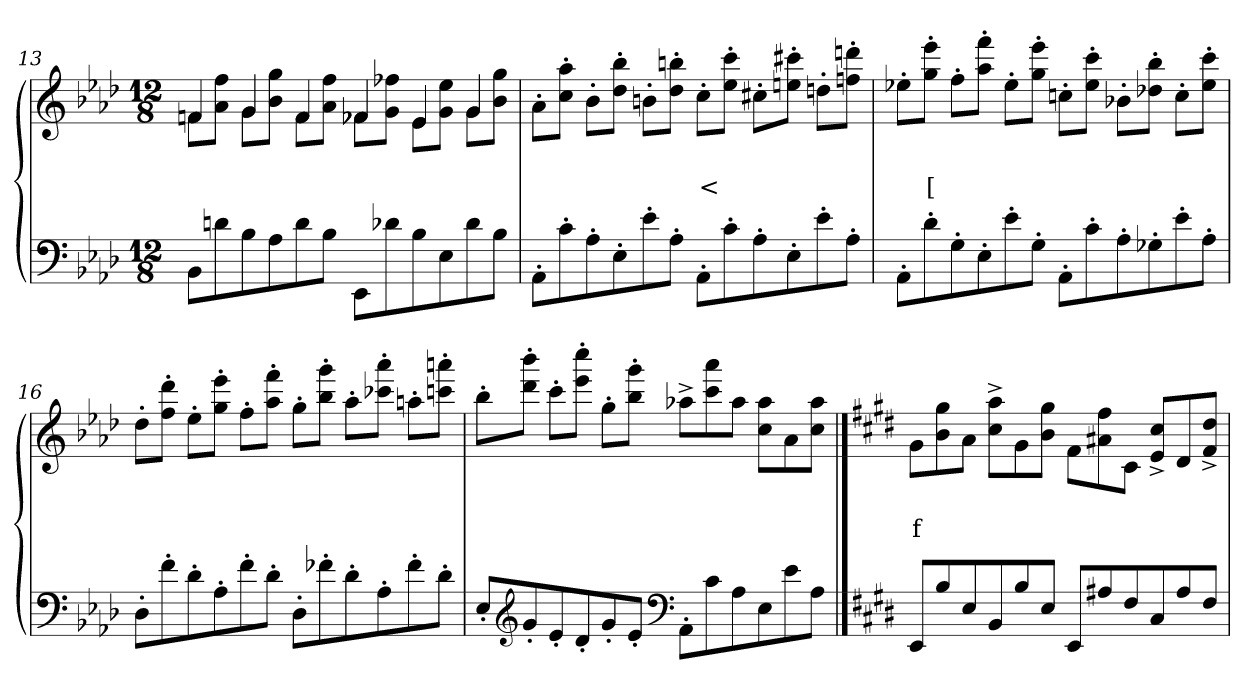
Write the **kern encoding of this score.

**kern	**kern	**text	**text
*part2	*part1	*part1	*part1
*staff2	*staff1	*staff1	*staff1
*clefF4	*clefG2	*	*
*k[b-e-a-d-]	*k[b-e-a-d-]	*	*
*M12/8	*M12/8	*	*
=13	=13	=13	=13
*	*^	*	*
8BB-L	8f\L	4fn/	.	.
8dn	8ff 8a-J	.	.	.
8B-	8g\L	4g/	.	.
8A-	8gg 8b-J	.	.	.
8d	8f\L	4f/	.	.
8B-J	8ff 8a-J	.	.	.
8EE-L	8f-X\L	4f-X/	.	.
8d-X	8ff- 8gJ	.	.	.
8B-	8e-\L	4e-/	.	.
8E-	8ee- 8gJ	.	.	.
8d-	8g\L	4g/	.	.
8B-J	8gg 8b-J	.	.	.
*	*v	*v	*	*
=14	=14	=14	=14
8AA-'>L	8a-'>L	.	.
8c'>	8aa-'> 8cc'>J	.	.
8A-'>	8b-'>L	.	.
8E-'>	8bb-'> 8dd-'>J	.	.
8e-'>	8bn'>L	.	.
8A-'>J	8bbn'> 8dd-'>J	.	.
8AA-'>L	8cc'>L	.	<
8c'>	8ccc'> 8ee-'>J	.	.
8A-'>	8cc#X'>L	.	.
8E-'>	8ccc#'> 8een'>J	.	.
8e-'>	8ddn'>L	.	.
8A-'>J	8dddn'> 8ffn'>J	.	.
=15	=15	=15	=15
8AA-'>L	8ee-X'>L	.	.
8d-'>	8eee-'> 8gg'>J	.	[
8G'>	8ff'>L	.	.
8E-'>	8fff'> 8aa-'>J	.	.
8e-'>	8ee-'>L	.	.
8G'>J	8eee-'> 8gg'>J	.	.
8AA-'>L	8ccn'>L	.	.
8c'>	8ccc'> 8ee-'>J	.	.
8A-'>	8b-X'>L	.	.
8G-X'>	8bb-'> 8dd-X'>J	.	.
8e-'>	8cc'>L	.	.
8A-'>J	8ccc'> 8ee-'>J	.	.
=16	=16	=16	=16
8D-'>L	8dd-'>L	.	.
8f'>	8ddd-'> 8ff'>J	.	.
8d-'>	8ee-'>L	.	.
8A-'>	8eee-'> 8gg'>J	.	.
8f'>	8ff'>L	.	.
8d-'>J	8fff'> 8aa-'>J	.	.
8D-'>L	8gg'>L	.	.
8f-X'>	8ggg'> 8bb-'>J	.	.
8d-'>	8aa-'>L	.	.
8A-'>	8aaa-'> 8ccc-X'>J	.	.
8f-'>	8aan'>L	.	.
8d-'>J	8aaan'> 8cccn'>J	.	.
=17	=17	=17	=17
8E-'>L	8bb-'>L	.	.
*clefG2	*	*	*
8g'>	8bbb-'> 8ddd-'>J	.	.
8e-'>	8ccc'>L	.	.
8d-'>	8cccc'> 8eee-'>J	.	.
8g'>	8gg'>L	.	.
8e-'>J	8ggg'> 8bb-'>J	.	.
*clefF4	*	*	*
8AA-'>L	8aa-X^>L	.	.
8c	8aaa- 8ccc	.	.
8A-	8aa-J	.	.
8E-	8aa- 8ccL	.	.
8e-	8a-	.	.
8A-J	8aa- 8ccJ	.	.
==18	==18	==18	==18
*k[f#c#g#d#]	*k[f#c#g#d#]	*	*
8EEL	8g#\L	.	f
8B	8gg# 8b	.	.
8E	8aJ	.	.
8BB	8aa^> 8cc#^>L	.	.
8B	8g#	.	.
8EJ	8gg# 8bJ	.	.
8EEL	8f#\L	.	.
8A#X	8ff# 8a#X	.	.
8F#	8c#J	.	.
8C#	8cc#^> 8e^>L	.	.
8A#	8d#	.	.
8F#J	8dd#^> 8f#^>J	.	.
=	=	=	=
*-	*-	*-	*-
